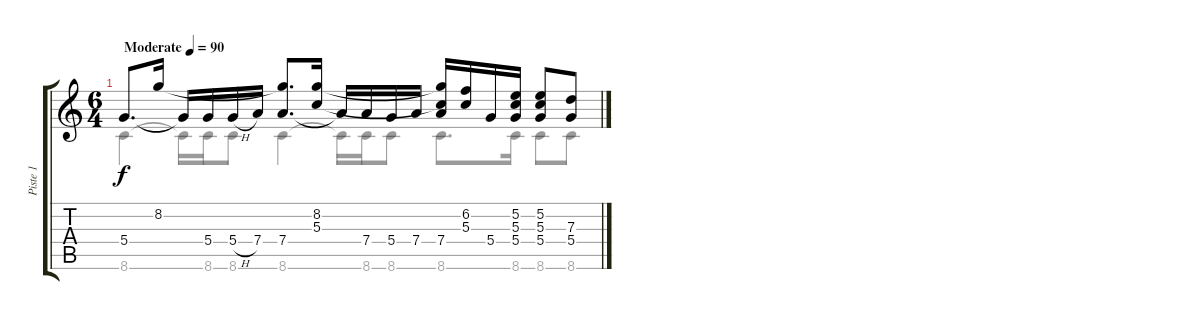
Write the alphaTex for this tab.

\track ("Piste 1" "Piste 1") {instrument acousticguitarsteel}
\staff {score tabs}
\tuning (E4 B3 G3 D3 A2 E2) {hide}
\voice
\ts (6 4)
\tempo (90 "Moderate")
\clef g2
\ks c
5.4.8{d dy f instrument acousticguitarsteel} 8.2.16 5.4{t}.16 5.4.16 5.4{h}.16 7.4.16 (8.2{t} 7.4).8{d} (8.2 5.3).16 7.4{t}.16 7.4.16 5.4.16 7.4.16 (8.2{t} 5.3{t} 7.4).16 (6.2 5.3).16 5.4.16 (5.2 5.3 5.4).16 (5.2 5.3 5.4).8 (7.3 5.4).8 |
\voice
\clef g2
\ottava regular
\simile none
\ks c
8.6.4{dy f} 8.6{t}.16 8.6.16 8.6.8 8.6.4 8.6{t}.16 8.6.16 8.6.8 8.6.8{d} 8.6.16 8.6.8 8.6.8 |
